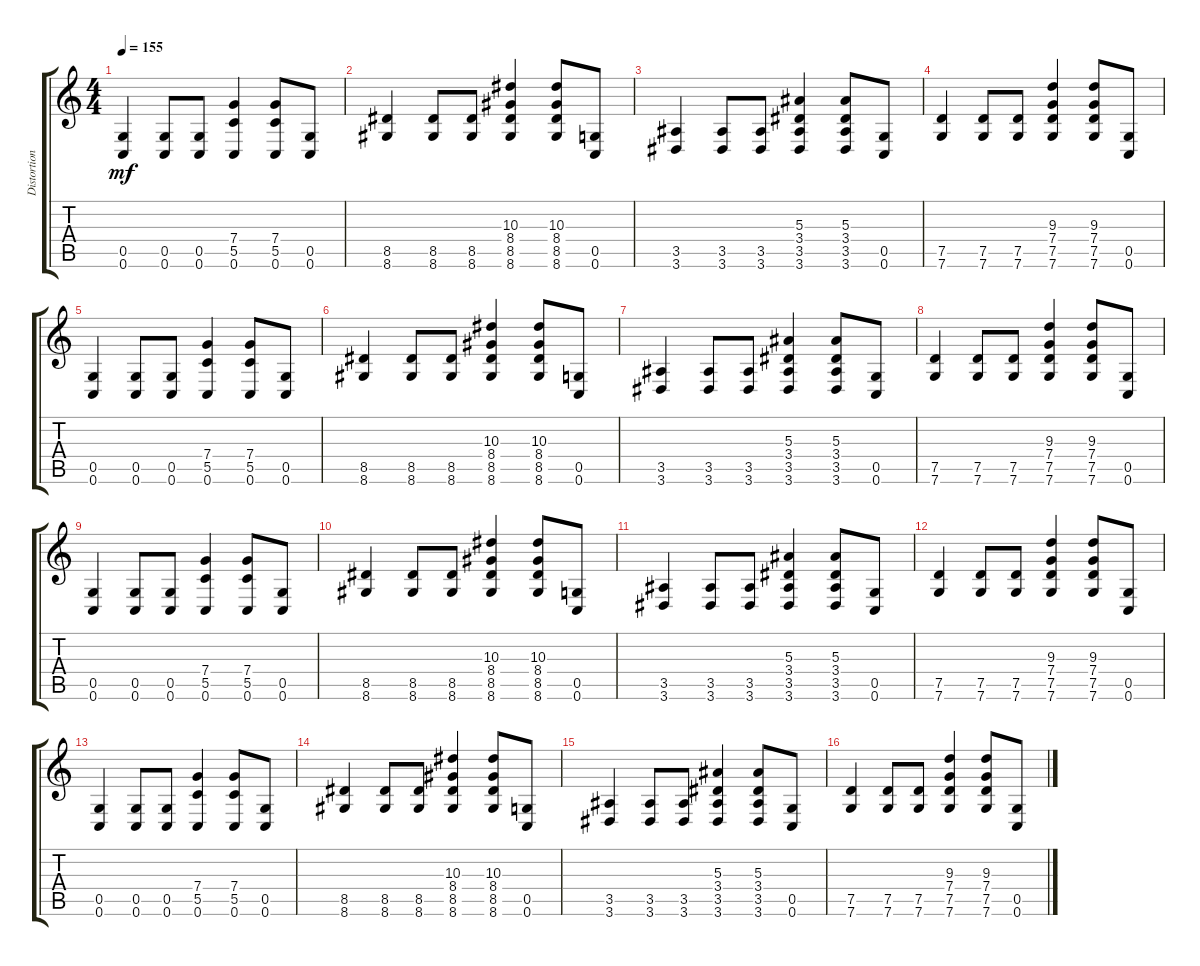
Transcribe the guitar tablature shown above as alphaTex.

\track ("Distortion Guitar" "Distortion") {instrument distortionguitar}
\staff {score tabs}
\tuning (D4 A3 F3 C3 G2 C2) {hide}
\ts (4 4)
\tempo 155
\clef g2
\ks c
(0.5 0.6).4{dy mf} (0.5 0.6).8 (0.5 0.6).8 (7.4 5.5 0.6).4 (7.4 5.5 0.6).8 (0.5 0.6).8 |
(8.5 8.6).4 (8.5 8.6).8 (8.5 8.6).8 (10.3 8.4 8.5 8.6).4 (10.3 8.4 8.5 8.6).8 (0.5 0.6).8 |
(3.5 3.6).4 (3.5 3.6).8 (3.5 3.6).8 (5.3 3.4 3.5 3.6).4 (5.3 3.4 3.5 3.6).8 (0.5 0.6).8 |
(7.5 7.6).4 (7.5 7.6).8 (7.5 7.6).8 (9.3 7.4 7.5 7.6).4 (9.3 7.4 7.5 7.6).8 (0.5 0.6).8 |
(0.5 0.6).4 (0.5 0.6).8 (0.5 0.6).8 (7.4 5.5 0.6).4 (7.4 5.5 0.6).8 (0.5 0.6).8 |
(8.5 8.6).4 (8.5 8.6).8 (8.5 8.6).8 (10.3 8.4 8.5 8.6).4 (10.3 8.4 8.5 8.6).8 (0.5 0.6).8 |
(3.5 3.6).4 (3.5 3.6).8 (3.5 3.6).8 (5.3 3.4 3.5 3.6).4 (5.3 3.4 3.5 3.6).8 (0.5 0.6).8 |
(7.5 7.6).4 (7.5 7.6).8 (7.5 7.6).8 (9.3 7.4 7.5 7.6).4 (9.3 7.4 7.5 7.6).8 (0.5 0.6).8 |
(0.5 0.6).4 (0.5 0.6).8 (0.5 0.6).8 (7.4 5.5 0.6).4 (7.4 5.5 0.6).8 (0.5 0.6).8 |
(8.5 8.6).4 (8.5 8.6).8 (8.5 8.6).8 (10.3 8.4 8.5 8.6).4 (10.3 8.4 8.5 8.6).8 (0.5 0.6).8 |
(3.5 3.6).4 (3.5 3.6).8 (3.5 3.6).8 (5.3 3.4 3.5 3.6).4 (5.3 3.4 3.5 3.6).8 (0.5 0.6).8 |
(7.5 7.6).4 (7.5 7.6).8 (7.5 7.6).8 (9.3 7.4 7.5 7.6).4 (9.3 7.4 7.5 7.6).8 (0.5 0.6).8 |
(0.5 0.6).4 (0.5 0.6).8 (0.5 0.6).8 (7.4 5.5 0.6).4 (7.4 5.5 0.6).8 (0.5 0.6).8 |
(8.5 8.6).4 (8.5 8.6).8 (8.5 8.6).8 (10.3 8.4 8.5 8.6).4 (10.3 8.4 8.5 8.6).8 (0.5 0.6).8 |
(3.5 3.6).4 (3.5 3.6).8 (3.5 3.6).8 (5.3 3.4 3.5 3.6).4 (5.3 3.4 3.5 3.6).8 (0.5 0.6).8 |
(7.5 7.6).4 (7.5 7.6).8 (7.5 7.6).8 (9.3 7.4 7.5 7.6).4 (9.3 7.4 7.5 7.6).8 (0.5 0.6).8
